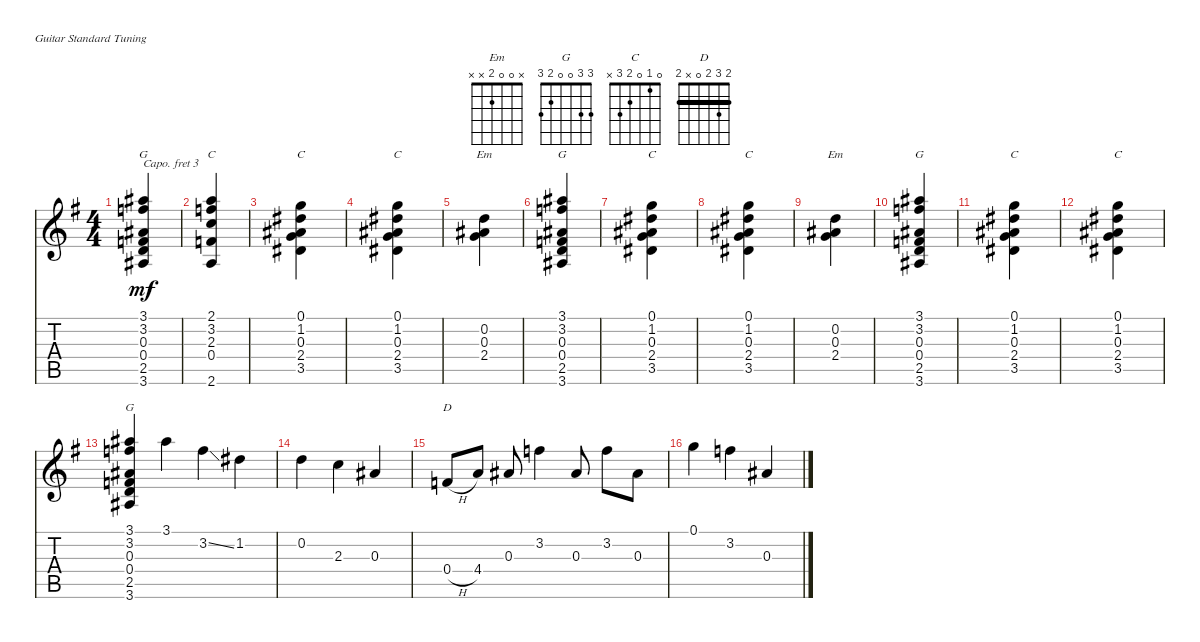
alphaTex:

\defaultSystemsLayout 4
\bracketExtendMode nobrackets
\singleTrackTrackNamePolicy hidden
\multiTrackTrackNamePolicy hidden
\firstSystemTrackNameOrientation horizontal
\otherSystemsTrackNameOrientation horizontal
\track ("Guitar" "Gtr") {instrument electricguitarjazz}
\staff {score tabs}
\capo 3
\tuning (E4 B3 G3 D3 A2 E2)
\chord ("Em" x 0 0 2 x x)
\chord ("G" 3 3 0 0 2 3)
\chord ("C" 0 1 0 2 3 x)
\chord ("D" 2 3 2 0 x 2) {barre 2}
\ts (4 4)
\tempo (120 hide)
\clef g2
\ks g
(3.6 2.5 0.4 0.3 3.2 3.1).4{ch "G" dy mf} |
(2.6 0.4 2.3 3.2 2.1).4{ch "C"} |
(3.5 2.4 0.3 1.2 0.1).4{ch "C"} |
(3.5 2.4 0.3 1.2 0.1).4{ch "C"} |
(2.4 0.3 0.2).4{ch "Em"} |
(3.6 2.5 0.4 0.3 3.2 3.1).4{ch "G"} |
(3.5 2.4 0.3 1.2 0.1).4{ch "C"} |
(3.5 2.4 0.3 1.2 0.1).4{ch "C"} |
(2.4 0.3 0.2).4{ch "Em"} |
(3.6 2.5 0.4 0.3 3.2 3.1).4{ch "G"} |
(3.5 2.4 0.3 1.2 0.1).4{ch "C"} |
(3.5 2.4 0.3 1.2 0.1).4{ch "C"} |
(3.6 2.5 0.4 0.3 3.2 3.1).4{ch "G"} 3.1.4 3.2{ss}.4 1.2.4 |
0.2.4 2.3.4 0.3.4 |
0.4{h}.8{ch "D"} 4.4.8 0.3.8 3.2.4 0.3.8 3.2.8 0.3.8 |
0.1.4 3.2.4 0.3.4
